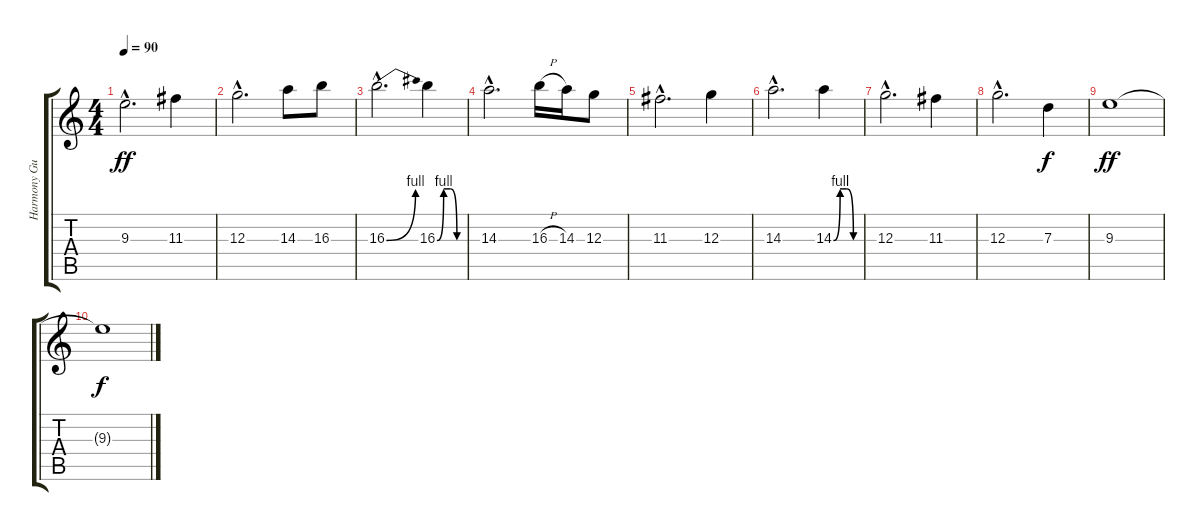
\track ("Harmony Gu" "Harmony Gu") {instrument distortionguitar}
\staff {score tabs}
\tuning (E4 B3 G3 D3 A2 E2) {hide}
\ts (4 4)
\tempo 90
\clef g2
\ks c
9.3{hac}.2{d dy ff} 11.3.4 |
12.3{hac}.2{d} 14.3.8 16.3.8 |
16.3{be (bend 0 0 60 4) hac}.2{d} 16.3{be (custom 0 0 15 4 30 4 45 0 60 0)}.4 |
14.3{hac}.2{d} 16.3{h}.16 14.3.16 12.3.8 |
11.3{hac}.2{d} 12.3.4 |
14.3{hac}.2{d} 14.3{be (custom 0 0 15 4 30 4 45 0 60 0)}.4 |
12.3{hac}.2{d} 11.3.4 |
12.3{hac}.2{d} 7.3.4{dy f} |
9.3.1{dy ff} |
9.3{t}.1{dy f}
